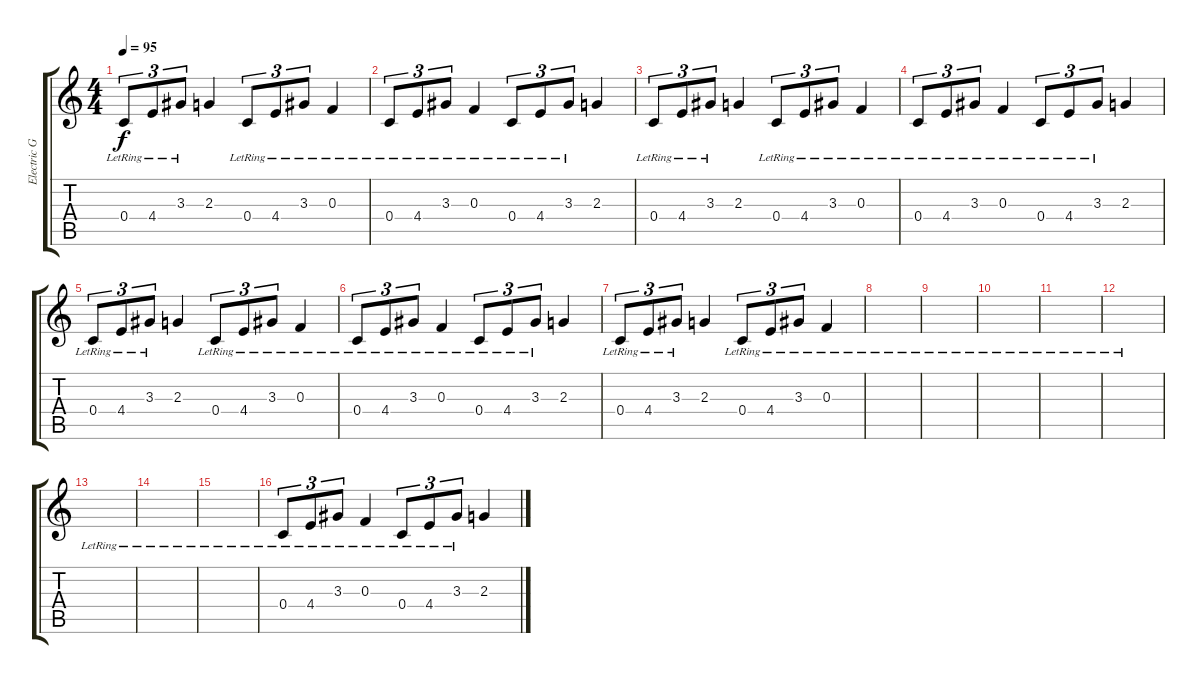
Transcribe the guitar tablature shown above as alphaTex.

\track ("Electric Guitar 1" "Electric G") {instrument distortionguitar}
\staff {score tabs}
\tuning (D4 A3 F3 C3 G2 D2) {hide}
\ts (4 4)
\tempo 95
\clef g2
\ks c
0.4{lr}.8{tu (3 2) dy f} 4.4{lr}.8{tu (3 2)} 3.3{lr}.8{tu (3 2)} 2.3.4 0.4{lr}.8{tu (3 2)} 4.4{lr}.8{tu (3 2)} 3.3{lr}.8{tu (3 2)} 0.3{lr}.4 |
0.4{lr}.8{tu (3 2)} 4.4{lr}.8{tu (3 2)} 3.3{lr}.8{tu (3 2)} 0.3{lr}.4 0.4{lr}.8{tu (3 2)} 4.4{lr}.8{tu (3 2)} 3.3{lr}.8{tu (3 2)} 2.3.4 |
0.4{lr}.8{tu (3 2)} 4.4{lr}.8{tu (3 2)} 3.3{lr}.8{tu (3 2)} 2.3.4 0.4{lr}.8{tu (3 2)} 4.4{lr}.8{tu (3 2)} 3.3{lr}.8{tu (3 2)} 0.3{lr}.4 |
0.4{lr}.8{tu (3 2)} 4.4{lr}.8{tu (3 2)} 3.3{lr}.8{tu (3 2)} 0.3{lr}.4 0.4{lr}.8{tu (3 2)} 4.4{lr}.8{tu (3 2)} 3.3{lr}.8{tu (3 2)} 2.3.4 |
0.4{lr}.8{tu (3 2)} 4.4{lr}.8{tu (3 2)} 3.3{lr}.8{tu (3 2)} 2.3.4 0.4{lr}.8{tu (3 2)} 4.4{lr}.8{tu (3 2)} 3.3{lr}.8{tu (3 2)} 0.3{lr}.4 |
0.4{lr}.8{tu (3 2)} 4.4{lr}.8{tu (3 2)} 3.3{lr}.8{tu (3 2)} 0.3{lr}.4 0.4{lr}.8{tu (3 2)} 4.4{lr}.8{tu (3 2)} 3.3{lr}.8{tu (3 2)} 2.3.4 |
0.4{lr}.8{tu (3 2)} 4.4{lr}.8{tu (3 2)} 3.3{lr}.8{tu (3 2)} 2.3.4 0.4{lr}.8{tu (3 2)} 4.4{lr}.8{tu (3 2)} 3.3{lr}.8{tu (3 2)} 0.3{lr}.4 |
|
|
|
|
|
|
|
|
0.4{lr}.8{tu (3 2)} 4.4{lr}.8{tu (3 2)} 3.3{lr}.8{tu (3 2)} 0.3{lr}.4 0.4{lr}.8{tu (3 2)} 4.4{lr}.8{tu (3 2)} 3.3{lr}.8{tu (3 2)} 2.3.4
